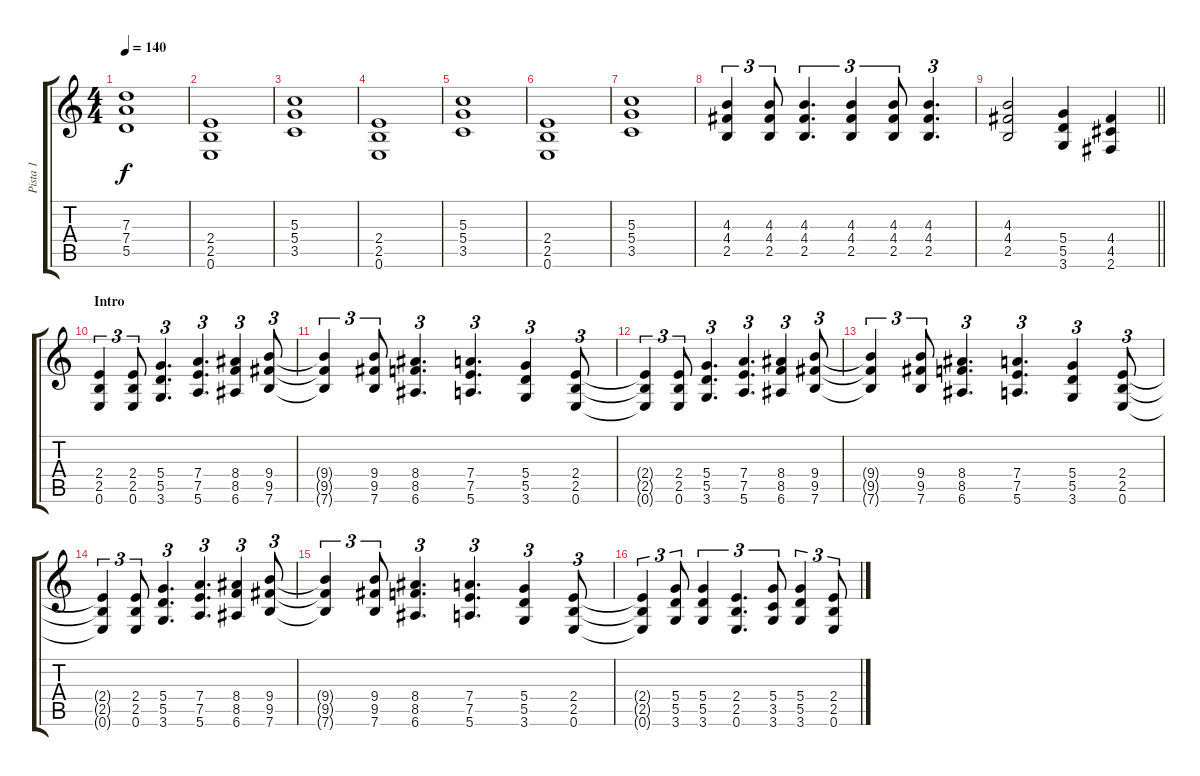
\track ("Pista 1" "Pista 1") {instrument overdrivenguitar}
\staff {score tabs}
\tuning (E4 B3 G3 D3 A2 E2) {hide}
\ts (4 4)
\tempo 140
\clef g2
\ks c
(7.3{t} 7.4{t} 5.5{t}).1{dy f} |
(2.4 2.5 0.6).1 |
(5.3 5.4 3.5).1 |
(2.4 2.5 0.6).1 |
(5.3 5.4 3.5).1 |
(2.4 2.5 0.6).1 |
(5.3 5.4 3.5).1 |
(4.3 4.4 2.5).4{tu (3 2)} (4.3 4.4 2.5).8{tu (3 2)} (4.3 4.4 2.5).4{d tu (3 2)} (4.3 4.4 2.5).4{tu (3 2)} (4.3 4.4 2.5).8{tu (3 2)} (4.3 4.4 2.5).4{d tu (3 2)} |
\barLineRight lightlight
(4.3 4.4 2.5).2 (5.4 5.5 3.6).4 (4.4 4.5 2.6).4 |
\section ("" "Intro")
(2.4 2.5 0.6).4{tu (3 2)} (2.4 2.5 0.6).8{tu (3 2)} (5.4 5.5 3.6).4{d tu (3 2)} (7.4 7.5 5.6).4{d tu (3 2)} (8.4 8.5 6.6).4{tu (3 2)} (9.4 9.5 7.6).8{tu (3 2)} |
(9.4{t} 9.5{t} 7.6{t}).4{tu (3 2)} (9.4 9.5 7.6).8{tu (3 2)} (8.4 8.5 6.6).4{d tu (3 2)} (7.4 7.5 5.6).4{d tu (3 2)} (5.4 5.5 3.6).4{tu (3 2)} (2.4 2.5 0.6).8{tu (3 2)} |
(2.4{t} 2.5{t} 0.6{t}).4{tu (3 2)} (2.4 2.5 0.6).8{tu (3 2)} (5.4 5.5 3.6).4{d tu (3 2)} (7.4 7.5 5.6).4{d tu (3 2)} (8.4 8.5 6.6).4{tu (3 2)} (9.4 9.5 7.6).8{tu (3 2)} |
(9.4{t} 9.5{t} 7.6{t}).4{tu (3 2)} (9.4 9.5 7.6).8{tu (3 2)} (8.4 8.5 6.6).4{d tu (3 2)} (7.4 7.5 5.6).4{d tu (3 2)} (5.4 5.5 3.6).4{tu (3 2)} (2.4 2.5 0.6).8{tu (3 2)} |
(2.4{t} 2.5{t} 0.6{t}).4{tu (3 2)} (2.4 2.5 0.6).8{tu (3 2)} (5.4 5.5 3.6).4{d tu (3 2)} (7.4 7.5 5.6).4{d tu (3 2)} (8.4 8.5 6.6).4{tu (3 2)} (9.4 9.5 7.6).8{tu (3 2)} |
(9.4{t} 9.5{t} 7.6{t}).4{tu (3 2)} (9.4 9.5 7.6).8{tu (3 2)} (8.4 8.5 6.6).4{d tu (3 2)} (7.4 7.5 5.6).4{d tu (3 2)} (5.4 5.5 3.6).4{tu (3 2)} (2.4 2.5 0.6).8{tu (3 2)} |
(2.4{t} 2.5{t} 0.6{t}).4{tu (3 2)} (5.4 5.5 3.6).8{tu (3 2)} (5.4 5.5 3.6).4{tu (3 2)} (2.4 2.5 0.6).4{d tu (3 2)} (5.4 3.5 3.6).8{tu (3 2)} (5.4 5.5 3.6).4{tu (3 2)} (2.4 2.5 0.6).8{tu (3 2)}
